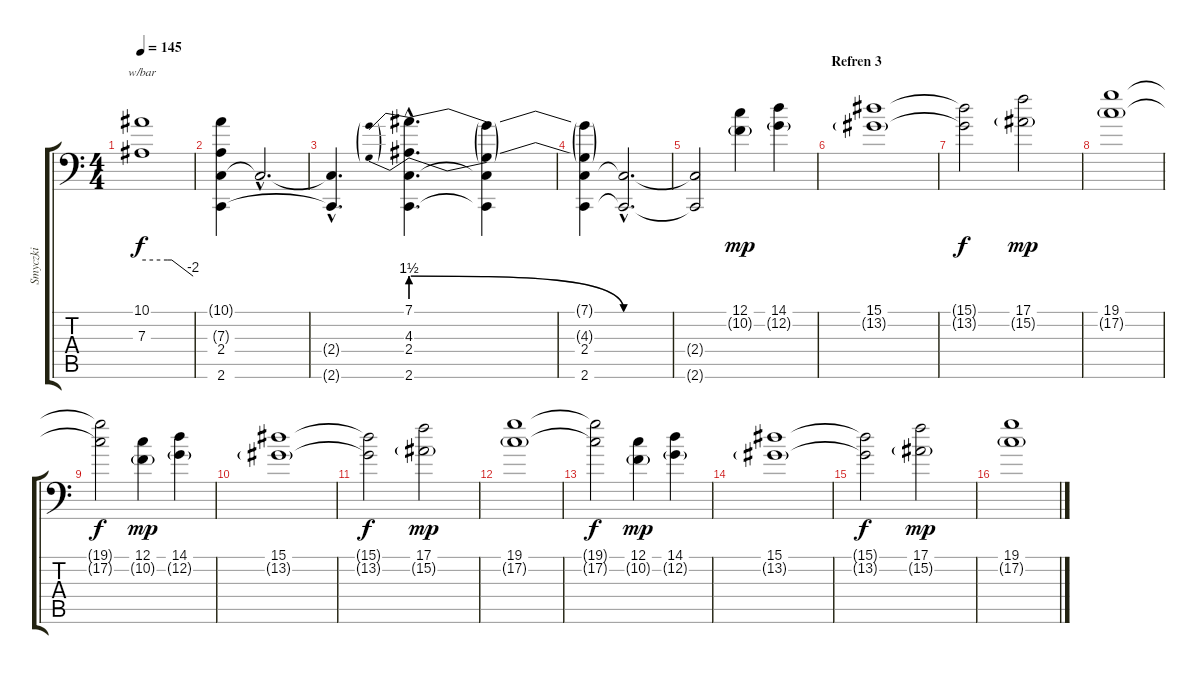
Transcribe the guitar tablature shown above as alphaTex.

\track ("Smyczki" "Smyczki") {instrument stringensemble2}
\staff {score tabs}
\tuning (C4 G3 Eb3 Bb2 F2 Bb1) {hide}
\ts (4 4)
\tempo 145
\clef f4
\ks c
(10.1 7.3).1{tbe (custom default 0 0 30 0 35 0 60 -8) dy f} |
(10.1{t} 7.3{t} 2.4 2.6).4 2.4{hac t}.2{d} |
(2.4{hac t} 2.6{hac t}).4{d} (7.1{be (prebendrelease 0 6 60 0) hac} 4.3{be (prebendrelease 0 6 60 0) hac} 2.4{hac} 2.6{hac}).4{d} (7.1{t} 4.3{t} 2.4{t} 2.6{t}).4 |
(7.1{t} 4.3{t} 2.4 2.6).4 (2.4{hac t} 2.6{hac t}).2{d} |
(2.4{t} 2.6{t}).2 (12.1 10.2{g}).4{dy mp} (14.1 12.2{g}).4 |
\section ("" "Refren 3")
(15.1 13.2{g}).1 |
(15.1{t} 13.2{t}).2{dy f} (17.1 15.2{g}).2{dy mp} |
(19.1 17.2{g}).1 |
(19.1{t} 17.2{t}).2{dy f} (12.1 10.2{g}).4{dy mp} (14.1 12.2{g}).4 |
(15.1 13.2{g}).1 |
(15.1{t} 13.2{t}).2{dy f} (17.1 15.2{g}).2{dy mp} |
(19.1 17.2{g}).1 |
(19.1{t} 17.2{t}).2{dy f} (12.1 10.2{g}).4{dy mp} (14.1 12.2{g}).4 |
(15.1 13.2{g}).1 |
(15.1{t} 13.2{t}).2{dy f} (17.1 15.2{g}).2{dy mp} |
(19.1 17.2{g}).1
